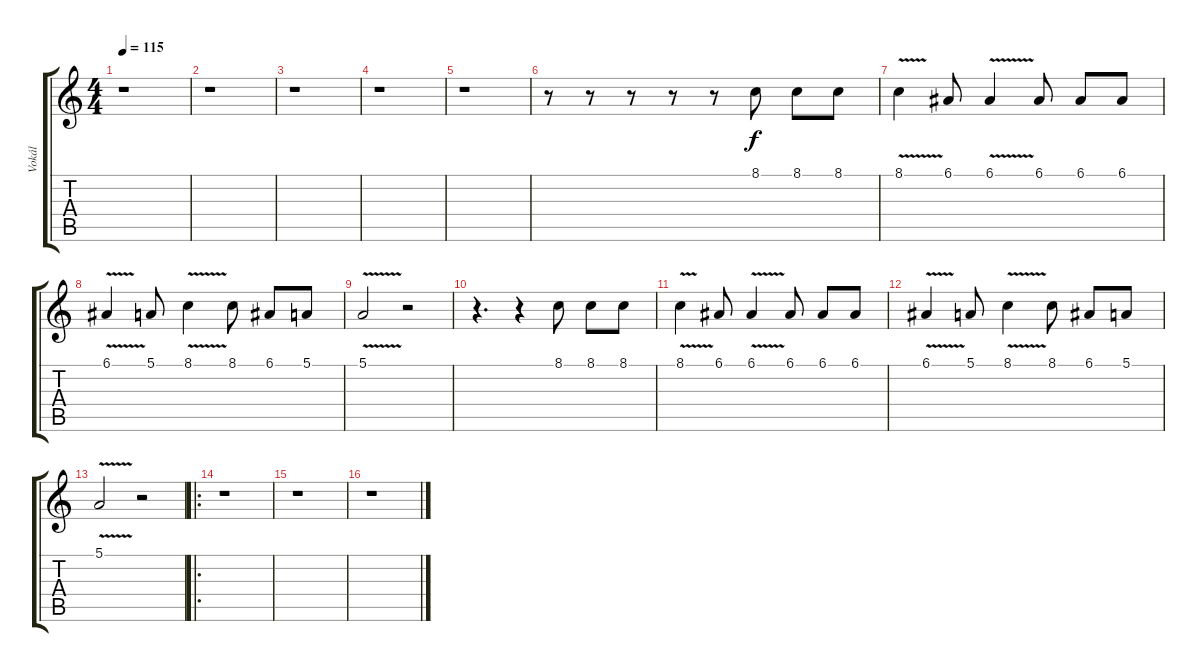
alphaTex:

\track ("Vokál" "Vokál") {instrument altosax}
\staff {score tabs}
\tuning (E4 B3 G3 D3 A2 E2) {hide}
\ts (4 4)
\tempo 115
\clef g2
\ks c
r.1{dy f} |
r.1 |
r.1 |
r.1 |
r.1 |
r.8 r.8 r.8 r.8 r.8 8.1.8 8.1.8 8.1.8 |
8.1{v}.4 6.1.8 6.1{v}.4 6.1.8 6.1.8 6.1.8 |
6.1{v}.4 5.1.8 8.1{v}.4 8.1.8 6.1.8 5.1.8 |
5.1{v}.2 r.2 |
r.4{d} r.4 8.1.8 8.1.8 8.1.8 |
8.1{v}.4 6.1.8 6.1{v}.4 6.1.8 6.1.8 6.1.8 |
6.1{v}.4 5.1.8 8.1{v}.4 8.1.8 6.1.8 5.1.8 |
5.1{v}.2 r.2 |
\ro
r.1 |
r.1 |
r.1
